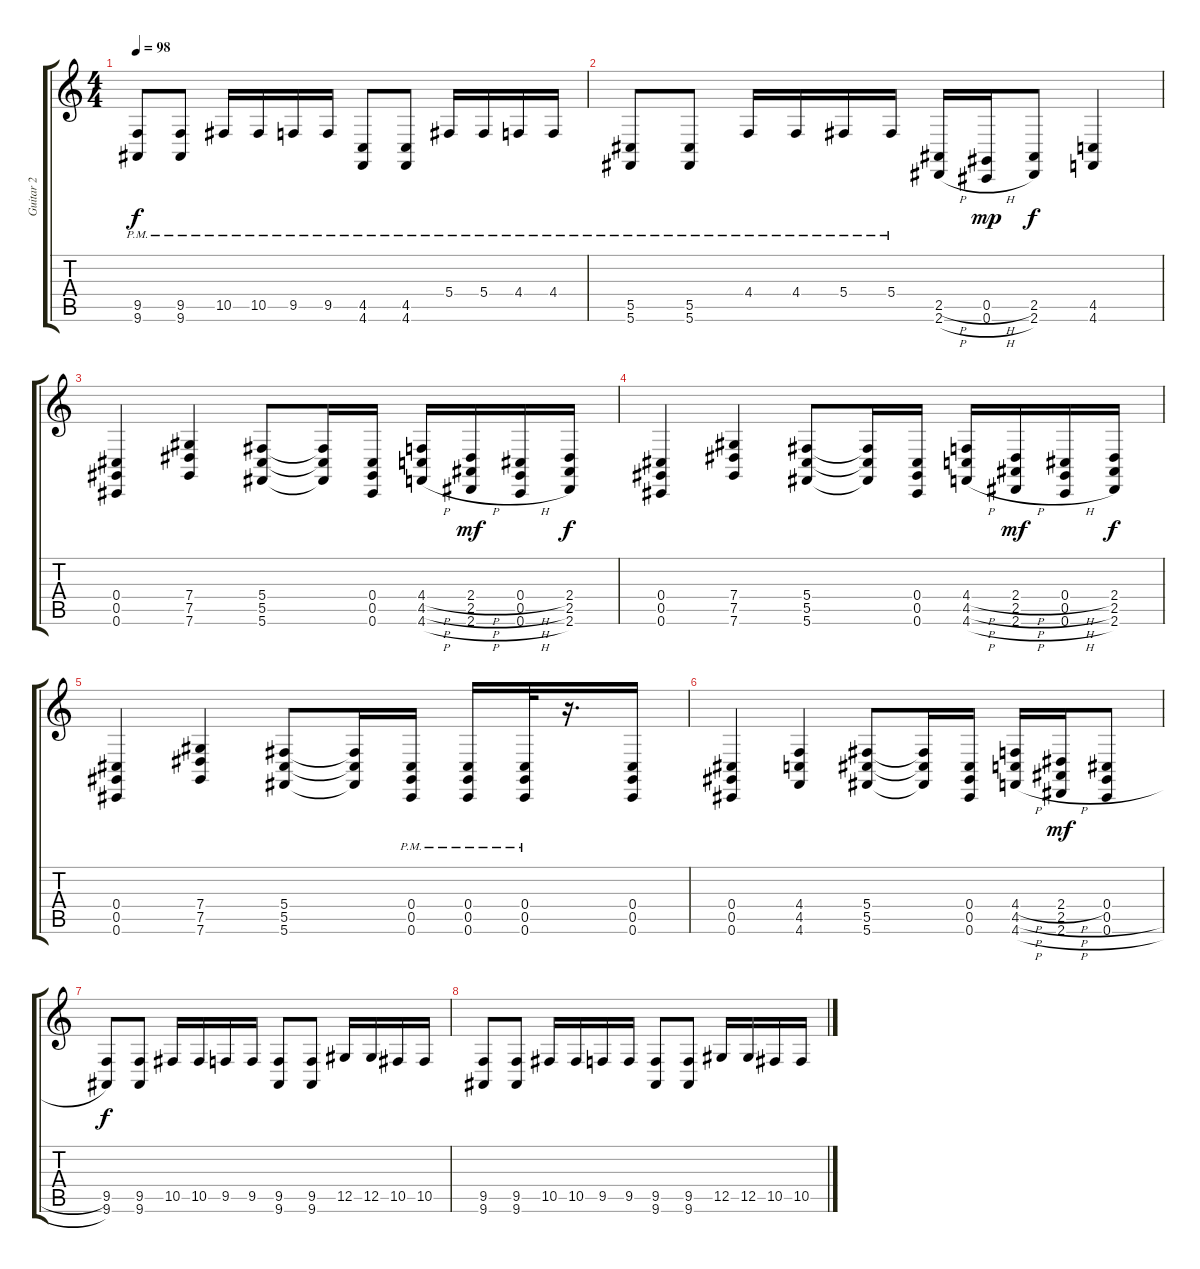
\track ("Guitar 2" "Guitar 2") {instrument lead2sawtooth}
\staff {score tabs}
\tuning (Eb4 Bb3 Gb3 Db3 Ab2 Db2) {hide}
\ts (4 4)
\tempo 98
\clef g2
\ks c
(9.5{pm} 9.6{pm}).8{dy f} (9.5{pm} 9.6{pm}).8 10.5{pm}.16 10.5{pm}.16 9.5{pm}.16 9.5{pm}.16 (4.5{pm} 4.6{pm}).8 (4.5{pm} 4.6{pm}).8 5.4{pm}.16 5.4{pm}.16 4.4{pm}.16 4.4{pm}.16 |
(5.5{pm} 5.6{pm}).8 (5.5{pm} 5.6{pm}).8 4.4{pm}.16 4.4{pm}.16 5.4{pm}.16 5.4{pm}.16 (2.5{h} 2.6{h}).16 (0.5{h} 0.6{h}).16{dy mp} (2.5 2.6).8{dy f} (4.5 4.6).4 |
(0.4 0.5 0.6).4 (7.4 7.5 7.6).4 (5.4 5.5 5.6).8 (5.4{t} 5.5{t} 5.6{t}).16 (0.4 0.5 0.6).16 (4.4{h} 4.5{h} 4.6{h}).16 (2.4{h} 2.5{h} 2.6{h}).16{dy mf} (0.4{h} 0.5{h} 0.6{h}).16 (2.4 2.5 2.6).16{dy f} |
(0.4 0.5 0.6).4 (7.4 7.5 7.6).4 (5.4 5.5 5.6).8 (5.4{t} 5.5{t} 5.6{t}).16 (0.4 0.5 0.6).16 (4.4{h} 4.5{h} 4.6{h}).16 (2.4{h} 2.5{h} 2.6{h}).16{dy mf} (0.4{h} 0.5{h} 0.6{h}).16 (2.4 2.5 2.6).16{dy f} |
(0.4 0.5 0.6).4 (7.4 7.5 7.6).4 (5.4 5.5 5.6).8 (5.4{t} 5.5{t} 5.6{t}).16 (0.4{pm} 0.5{pm} 0.6{pm}).16 (0.4{pm} 0.5{pm} 0.6{pm}).16 (0.4{pm} 0.5{pm} 0.6{pm}).32 r.16{d} (0.4 0.5 0.6).16 |
(0.4 0.5 0.6).4 (4.4 4.5 4.6).4 (5.4 5.5 5.6).8 (5.4{t} 5.5{t} 5.6{t}).16 (0.4 0.5 0.6).16 (4.4{h} 4.5{h} 4.6{h}).16 (2.4{h} 2.5{h} 2.6{h}).16{dy mf} (0.4 0.5{h} 0.6{h}).8 |
(9.5 9.6).8{dy f} (9.5 9.6).8 10.5.16 10.5.16 9.5.16 9.5.16 (9.5 9.6).8 (9.5 9.6).8 12.5.16 12.5.16 10.5.16 10.5.16 |
(9.5 9.6).8 (9.5 9.6).8 10.5.16 10.5.16 9.5.16 9.5.16 (9.5 9.6).8 (9.5 9.6).8 12.5.16 12.5.16 10.5.16 10.5.16
